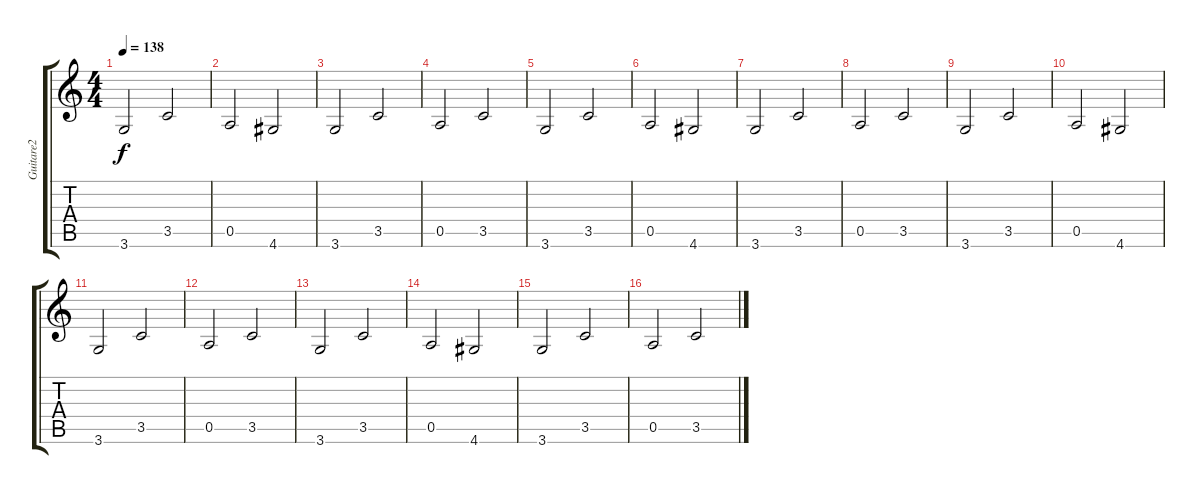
\track ("Guitare2" "Guitare2") {instrument distortionguitar}
\staff {score tabs}
\tuning (E4 B3 G3 D3 A2 E2) {hide}
\ts (4 4)
\tempo 138
\clef g2
\ks c
3.6.2{dy f volume 8} 3.5.2 |
0.5.2 4.6.2 |
3.6.2 3.5.2 |
0.5.2 3.5.2 |
3.6.2 3.5.2 |
0.5.2 4.6.2 |
3.6.2 3.5.2 |
0.5.2 3.5.2 |
3.6.2 3.5.2 |
0.5.2 4.6.2 |
3.6.2 3.5.2 |
0.5.2 3.5.2 |
3.6.2 3.5.2 |
0.5.2 4.6.2 |
3.6.2 3.5.2 |
0.5.2 3.5.2
